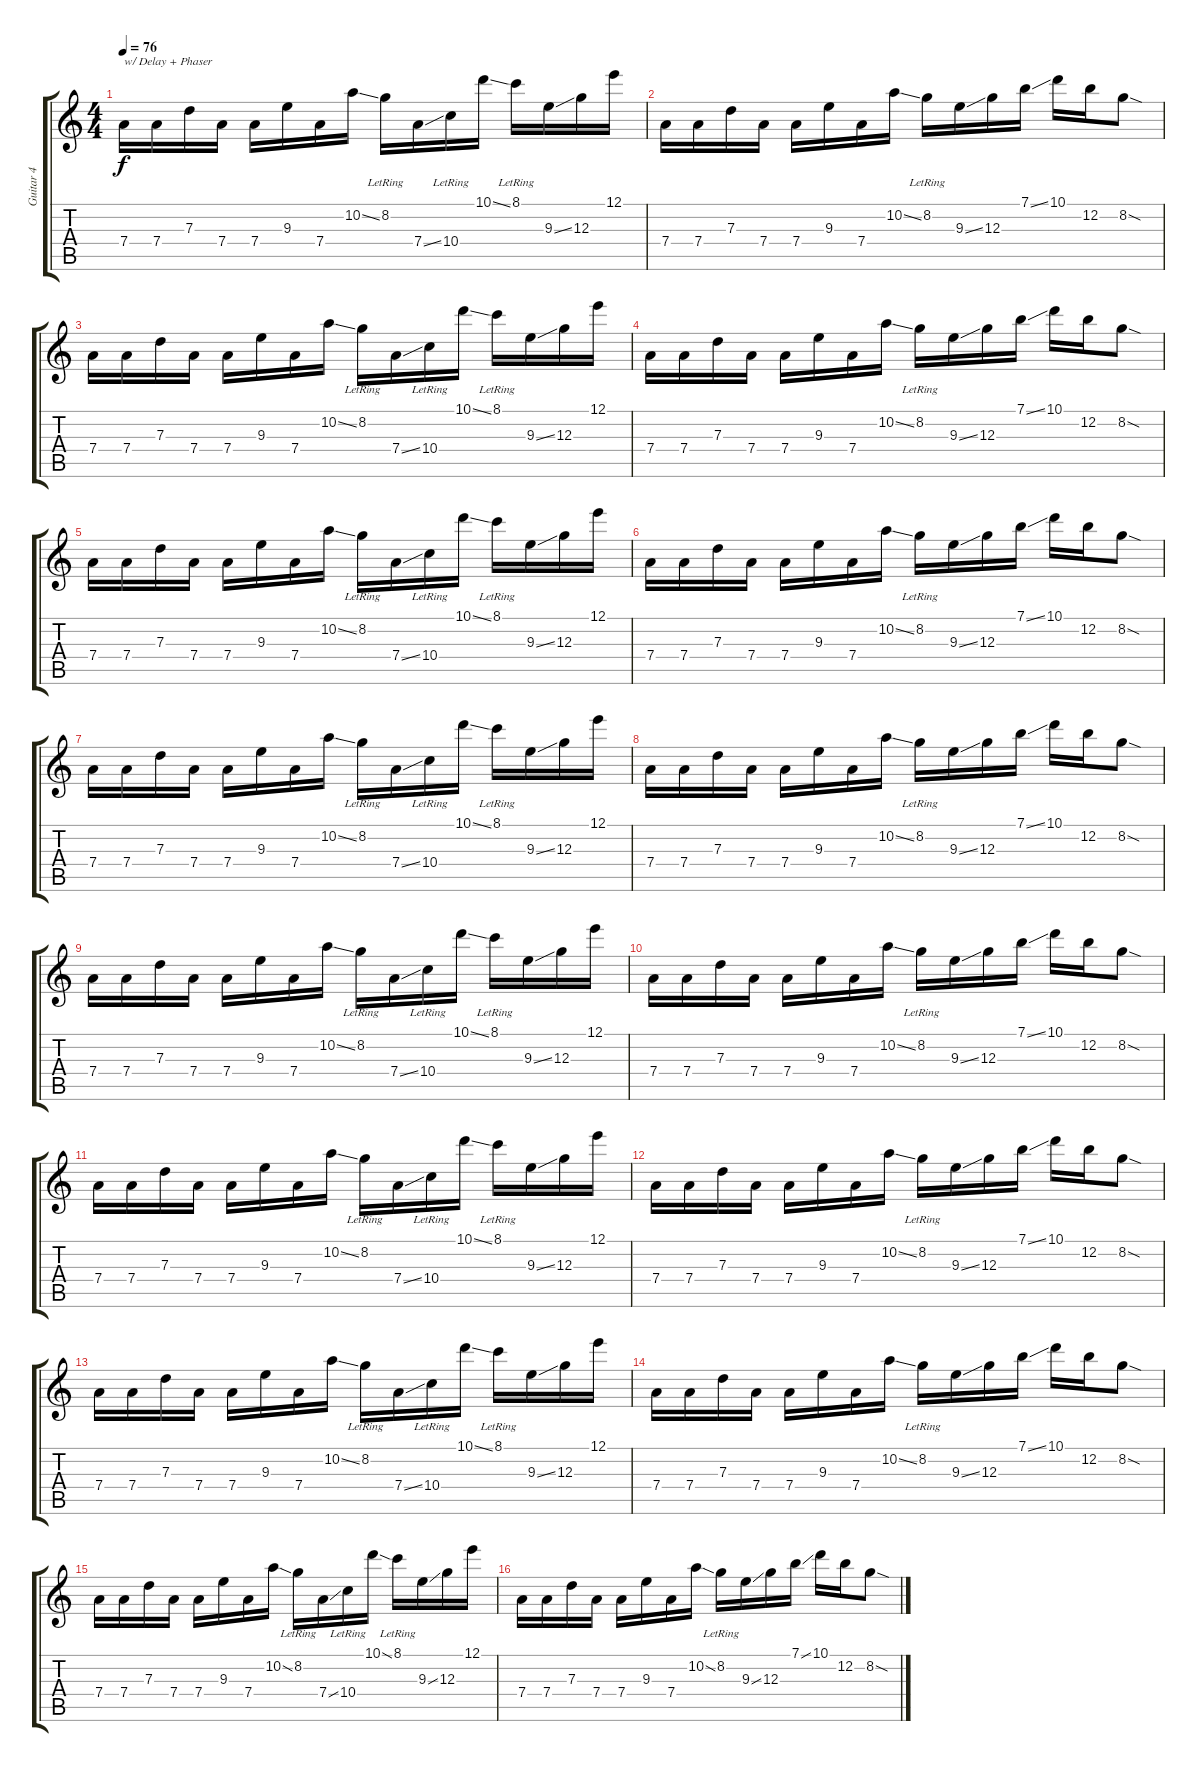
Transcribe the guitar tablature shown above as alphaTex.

\track ("Guitar 4" "Guitar 4") {instrument distortionguitar}
\staff {score tabs}
\tuning (E4 B3 G3 D3 A2 D2) {hide}
\ts (4 4)
\tempo 76
\clef g2
\ks c
7.4.16{txt "w/ Delay + Phaser" dy f instrument distortionguitar} 7.4.16 7.3.16 7.4.16 7.4.16 9.3.16 7.4.16 10.2{ss}.16 8.2{lr}.16 7.4{ss}.16 10.4{lr}.16 10.1{ss}.16 8.1{lr}.16 9.3{ss}.16 12.3.16 12.1.16 |
7.4.16 7.4.16 7.3.16 7.4.16 7.4.16 9.3.16 7.4.16 10.2{ss}.16 8.2{lr}.16 9.3{ss}.16 12.3.16 7.1{ss}.16 10.1.16 12.2.16 8.2{sod}.8 |
7.4.16 7.4.16 7.3.16 7.4.16 7.4.16 9.3.16 7.4.16 10.2{ss}.16 8.2{lr}.16 7.4{ss}.16 10.4{lr}.16 10.1{ss}.16 8.1{lr}.16 9.3{ss}.16 12.3.16 12.1.16 |
7.4.16 7.4.16 7.3.16 7.4.16 7.4.16 9.3.16 7.4.16 10.2{ss}.16 8.2{lr}.16 9.3{ss}.16 12.3.16 7.1{ss}.16 10.1.16 12.2.16 8.2{sod}.8 |
7.4.16 7.4.16 7.3.16 7.4.16 7.4.16 9.3.16 7.4.16 10.2{ss}.16 8.2{lr}.16 7.4{ss}.16 10.4{lr}.16 10.1{ss}.16 8.1{lr}.16 9.3{ss}.16 12.3.16 12.1.16 |
7.4.16 7.4.16 7.3.16 7.4.16 7.4.16 9.3.16 7.4.16 10.2{ss}.16 8.2{lr}.16 9.3{ss}.16 12.3.16 7.1{ss}.16 10.1.16 12.2.16 8.2{sod}.8 |
7.4.16 7.4.16 7.3.16 7.4.16 7.4.16 9.3.16 7.4.16 10.2{ss}.16 8.2{lr}.16 7.4{ss}.16 10.4{lr}.16 10.1{ss}.16 8.1{lr}.16 9.3{ss}.16 12.3.16 12.1.16 |
7.4.16 7.4.16 7.3.16 7.4.16 7.4.16 9.3.16 7.4.16 10.2{ss}.16 8.2{lr}.16 9.3{ss}.16 12.3.16 7.1{ss}.16 10.1.16 12.2.16 8.2{sod}.8 |
\section ("" "")
7.4.16 7.4.16 7.3.16 7.4.16 7.4.16 9.3.16 7.4.16 10.2{ss}.16 8.2{lr}.16 7.4{ss}.16 10.4{lr}.16 10.1{ss}.16 8.1{lr}.16 9.3{ss}.16 12.3.16 12.1.16 |
7.4.16 7.4.16 7.3.16 7.4.16 7.4.16 9.3.16 7.4.16 10.2{ss}.16 8.2{lr}.16 9.3{ss}.16 12.3.16 7.1{ss}.16 10.1.16 12.2.16 8.2{sod}.8 |
7.4.16 7.4.16 7.3.16 7.4.16 7.4.16 9.3.16 7.4.16 10.2{ss}.16 8.2{lr}.16 7.4{ss}.16 10.4{lr}.16 10.1{ss}.16 8.1{lr}.16 9.3{ss}.16 12.3.16 12.1.16 |
7.4.16 7.4.16 7.3.16 7.4.16 7.4.16 9.3.16 7.4.16 10.2{ss}.16 8.2{lr}.16 9.3{ss}.16 12.3.16 7.1{ss}.16 10.1.16 12.2.16 8.2{sod}.8 |
7.4.16 7.4.16 7.3.16 7.4.16 7.4.16 9.3.16 7.4.16 10.2{ss}.16 8.2{lr}.16 7.4{ss}.16 10.4{lr}.16 10.1{ss}.16 8.1{lr}.16 9.3{ss}.16 12.3.16 12.1.16 |
7.4.16 7.4.16 7.3.16 7.4.16 7.4.16 9.3.16 7.4.16 10.2{ss}.16 8.2{lr}.16 9.3{ss}.16 12.3.16 7.1{ss}.16 10.1.16 12.2.16 8.2{sod}.8 |
7.4.16 7.4.16 7.3.16 7.4.16 7.4.16 9.3.16 7.4.16 10.2{ss}.16 8.2{lr}.16 7.4{ss}.16 10.4{lr}.16 10.1{ss}.16 8.1{lr}.16 9.3{ss}.16 12.3.16 12.1.16 |
7.4.16 7.4.16 7.3.16 7.4.16 7.4.16 9.3.16 7.4.16 10.2{ss}.16 8.2{lr}.16 9.3{ss}.16 12.3.16 7.1{ss}.16 10.1.16 12.2.16 8.2{sod}.8
